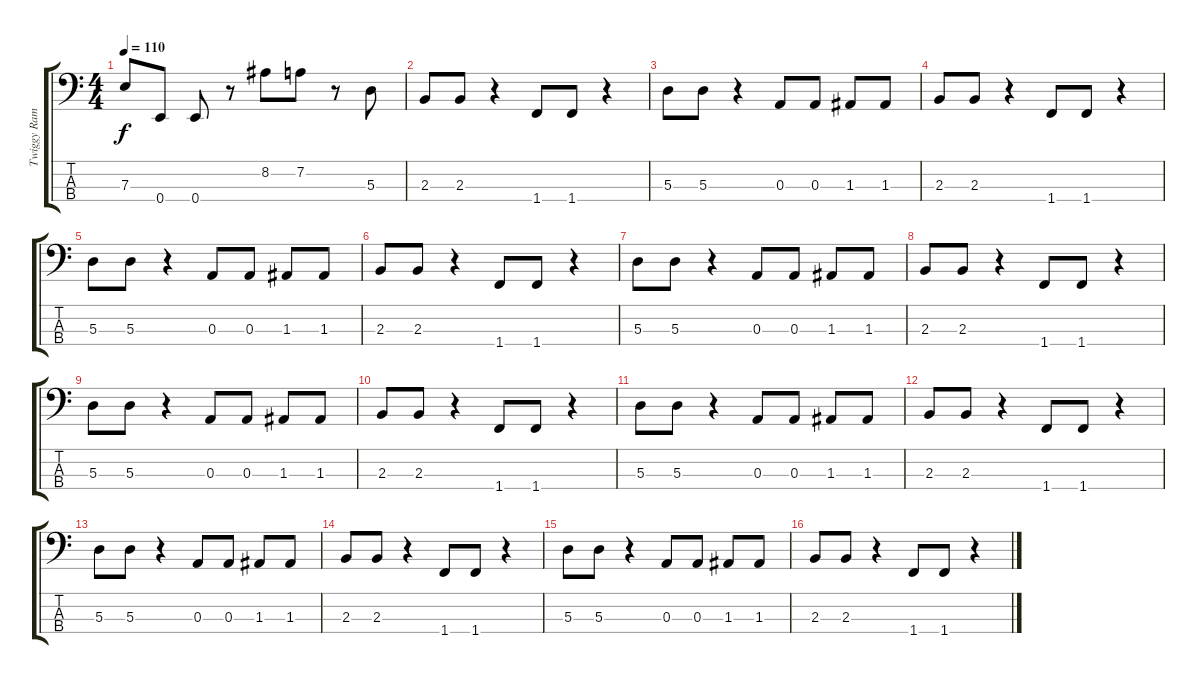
\track ("Twiggy Ramirez" "Twiggy Ram") {instrument electricbassfinger}
\staff {score tabs}
\tuning (G2 D2 A1 E1) {hide}
\ts (4 4)
\tempo 110
\clef f4
\ks c
7.3.8{dy f} 0.4.8 0.4.8 r.8 8.2.8 7.2.8 r.8 5.3.8 |
2.3.8 2.3.8 r.4 1.4.8 1.4.8 r.4 |
5.3.8 5.3.8 r.4 0.3.8 0.3.8 1.3.8 1.3.8 |
2.3.8 2.3.8 r.4 1.4.8 1.4.8 r.4 |
5.3.8 5.3.8 r.4 0.3.8 0.3.8 1.3.8 1.3.8 |
2.3.8 2.3.8 r.4 1.4.8 1.4.8 r.4 |
5.3.8 5.3.8 r.4 0.3.8 0.3.8 1.3.8 1.3.8 |
2.3.8 2.3.8 r.4 1.4.8 1.4.8 r.4 |
5.3.8 5.3.8 r.4 0.3.8 0.3.8 1.3.8 1.3.8 |
2.3.8 2.3.8 r.4 1.4.8 1.4.8 r.4 |
5.3.8 5.3.8 r.4 0.3.8 0.3.8 1.3.8 1.3.8 |
2.3.8 2.3.8 r.4 1.4.8 1.4.8 r.4 |
5.3.8 5.3.8 r.4 0.3.8 0.3.8 1.3.8 1.3.8 |
2.3.8 2.3.8 r.4 1.4.8 1.4.8 r.4 |
5.3.8 5.3.8 r.4 0.3.8 0.3.8 1.3.8 1.3.8 |
2.3.8 2.3.8 r.4 1.4.8 1.4.8 r.4
